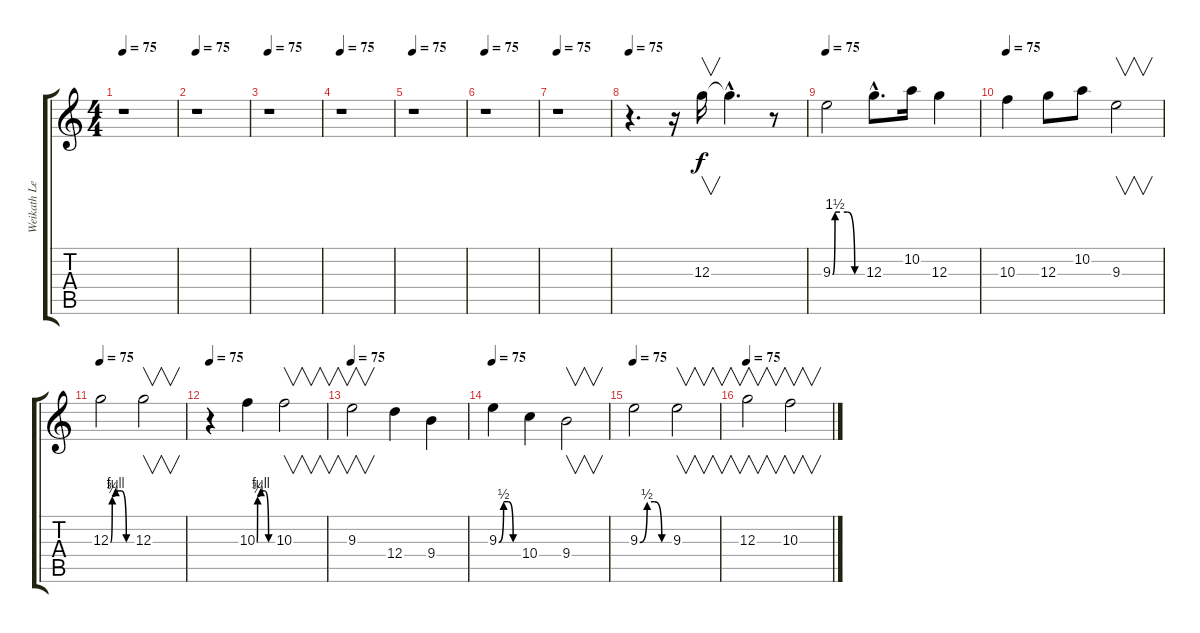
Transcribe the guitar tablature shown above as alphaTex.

\track ("Weikath Lead" "Weikath Le") {instrument overdrivenguitar}
\staff {score tabs}
\tuning (E4 B3 G3 D3 A2 E2) {hide}
\ts (4 4)
\tempo 75
\clef g2
\ks c
r.1{dy mf} |
\tempo 75
r.1 |
\tempo 75
r.1 |
\tempo 75
r.1 |
\tempo 75
r.1 |
\tempo 75
r.1 |
\tempo 75
r.1 |
\tempo 75
r.4{d} r.16 12.3.16{v dy f} 12.3{hac t}.4{d} r.8 |
\tempo 75
9.3{be (custom 0 0 5 6 15 6 30 6 45 0 60 0)}.2 12.3{hac}.8{d} 10.2.16 12.3.4 |
\tempo 75
10.3.4 12.3.8 10.2.8 9.3.2{v} |
\tempo 75
12.3{be (custom 0 0 5 3 15 4 30 4 45 0 60 0)}.2 12.3.2{v} |
\tempo 75
r.4 10.3{be (custom 0 0 2 3 15 4 30 4 45 0 60 0)}.4 10.3.2{v} |
\tempo 75
9.3.2{v} 12.4.4 9.4.4 |
\tempo 75
9.3{be (custom 0 0 15 2 30 2 45 0 60 0)}.4 10.4.4 9.4.2{v} |
\tempo 75
9.3{be (custom 0 0 15 2 30 2 45 0 60 0)}.2 9.3.2{v} |
\tempo 75
12.3.2{v} 10.3.2{v}
